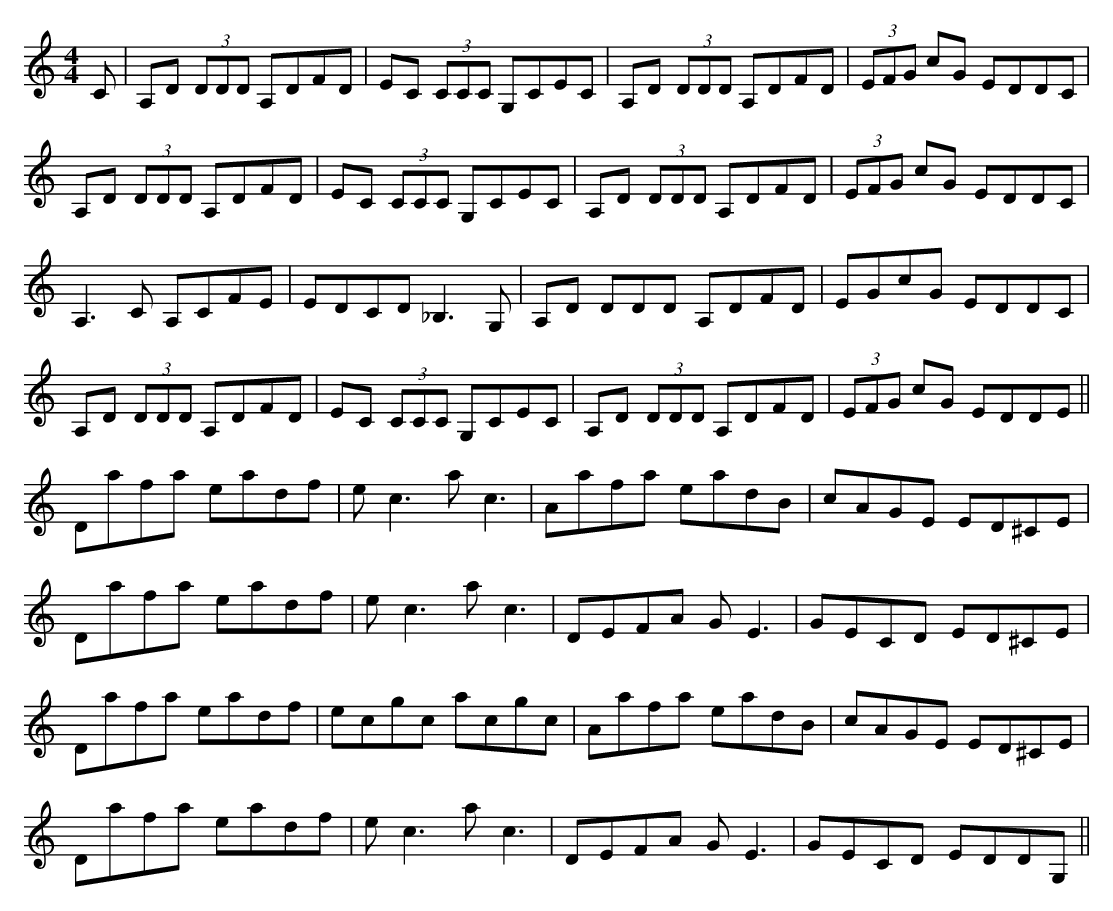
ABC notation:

X:1
M:4/4
K:Ddor
C|A,D (3DDD A,DFD|EC (3CCC G,CEC|A,D (3DDD A,DFD|(3EFG cG EDDC|
A,D (3DDD A,DFD|EC (3CCC G,CEC|A,D (3DDD A,DFD|(3EFG cG EDDC|
A,3 C A,CFE|EDCD _B,3 G,|A,D DDD A,DFD|EGcG EDDC|
A,D (3DDD A,DFD|EC (3CCC G,CEC|A,D (3DDD A,DFD|(3EFG cG EDDE||
Dafa eadf|e c3 a c3|Aafa eadB|cAGE ED^CE|
Dafa eadf|e c3 a c3|DEFA G E3|GECD ED^CE|
Dafa eadf|ecgc acgc|Aafa eadB|cAGE ED^CE|
Dafa eadf|e c3 a c3|DEFA G E3|GECD EDDG,||
